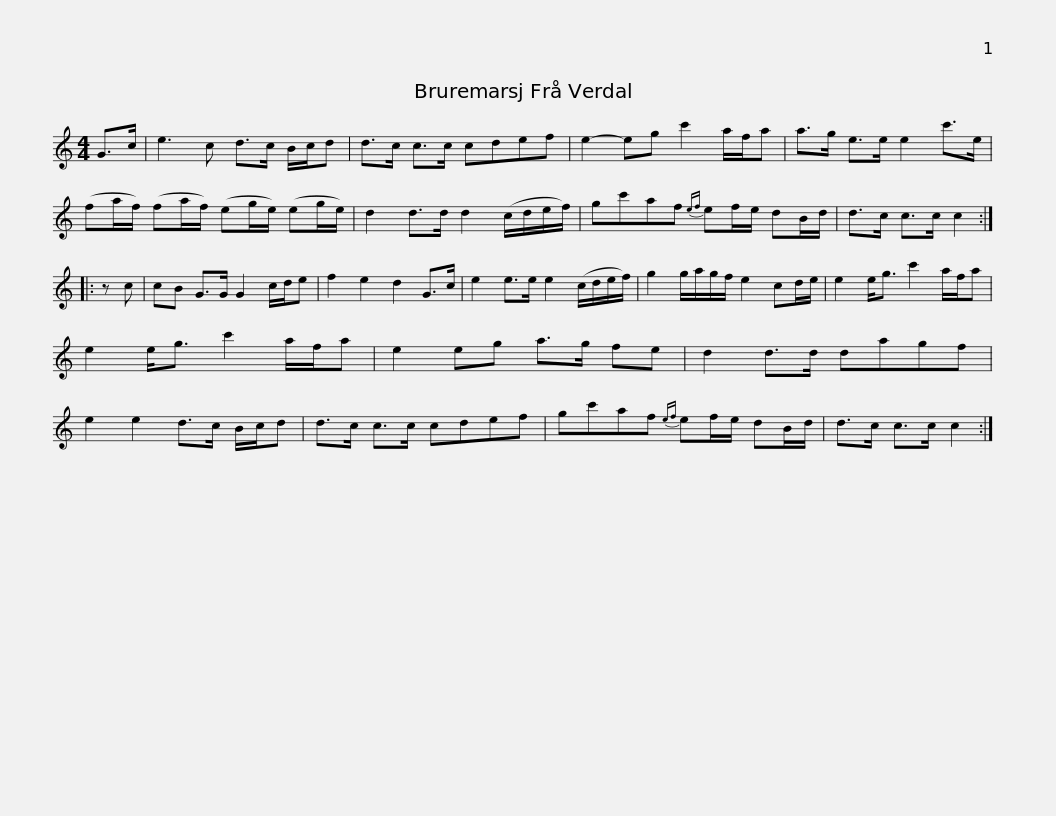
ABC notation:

X:1
L:1/8
M:4/4
I:linebreak $
K:C
V:1 treble
V:1
 G>c | e3 c d>c B/c/d | d>c c>c cdef | e2- eg c'2 a/f/a | a>g e>e e2 c'>e |$ %5
 (fa/f/) (fa/f/) (eg/e/) (eg/e/) | d2 d>d d2 (c/d/e/f/) | gc'af{ef} ef/e/ dB/d/ | d>c c>c c2 :: z c |$ %10
 cB G>G G2 c/d/e | f2 e2 d2 G>c | e2 e>e e2 (c/d/e/f/) | g2 g/a/g/f/ e2 cd/e/ | e2 e<g c'2 a/f/a |$ %15
 e2 e<g c'2 a/f/a | e2 eg a>g fe | d2 d>d dagf | e2 e2 d>c B/c/d | d>c c>c cdef |$ %20
 gc'af{ef} ef/e/ dB/d/ | d>c c>c c2 :| %22
